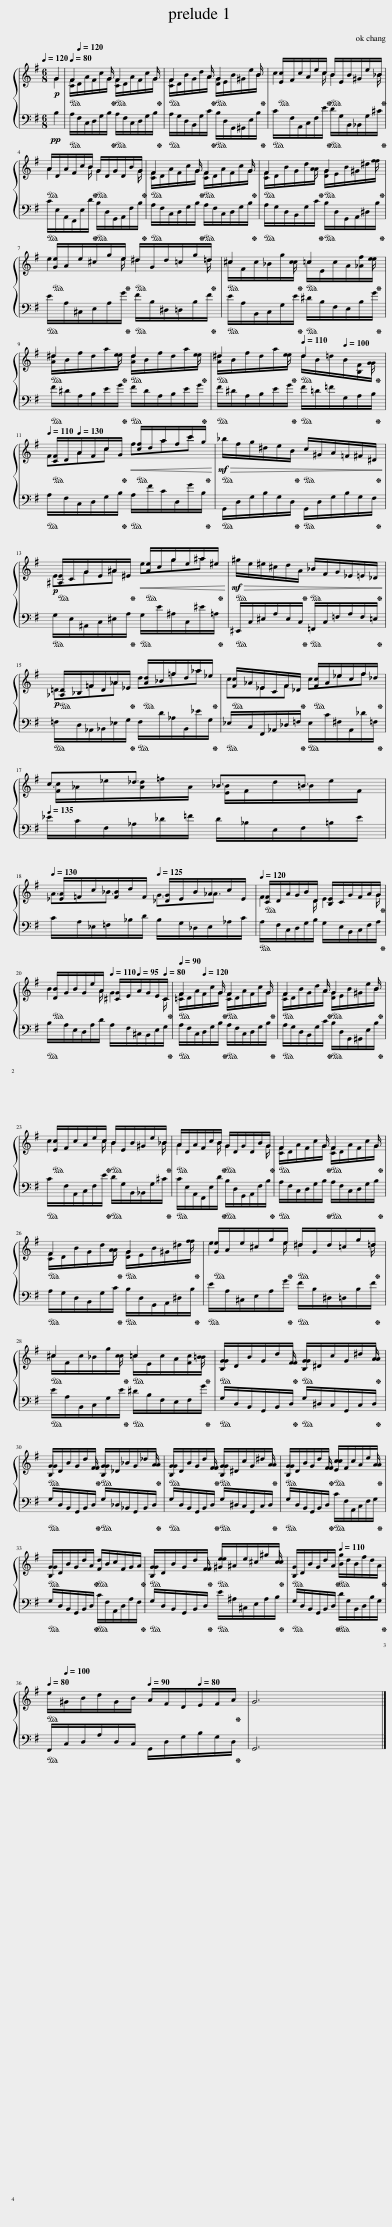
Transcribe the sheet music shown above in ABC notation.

X:1
%%score { ( 1 2 ) 3 }
L:1/8
Q:1/4=120
M:6/8
I:linebreak $
K:G
V:1 treble
V:2 treble
V:3 bass
V:1
!p! G2 |[Q:1/4=80]!ped! [CF]/[Q:1/4=120]D/A/F/c/G/!ped-up!!ped! [CF]/D/A/F/c/G/!ped-up! |!ped! [CF]/D/B/G/d/A/!ped-up!!ped! [DG]/E/B/^G/e/B/!ped-up! |!ped! [Ec]/F/c/A/e/c/!ped-up!!ped! B/E/B/^G/e/_B/!ped-up! |$!ped! A/D/A/F/c/B/!ped-up!!ped! G/D/G/D/B/G/!ped-up! | %5
!ped! [CF]/D/A/F/c/G/!ped-up!!ped! [CF]/D/A/F/c/G/!ped-up! |!ped! [CF]/D/B/G/d/A/!ped-up!!ped! [DG]/E/B/^G/^d/f/!ped-up! |$!ped! [Ge]/A/e/^c/g/e/!ped-up!!ped! ^d/G/d/=c/g/=d/!ped-up! |!ped! ^c/F/c/_B/g/c/!ped-up!!ped! =c/E/c/A/[_Af]/e/!ped-up! |$!ped! [A^d]/B/f/d/a/e/!ped-up!!ped! [Ad]/B/f/d/a/e/!ped-up! | %10
!ped! [A^d]/B/f/d/a/e/!ped-up![Q:1/4=110]!ped! d/B/=d/[Q:1/4=100]B/[B,F]/G/!ped-up! |$[Q:1/4=110]!ped! [CF]/D/[Q:1/4=130]A/F/c/G/!ped-up!!ped!!<(! [cf]/d/a/f/c'/g/!ped-up!!<)! |!mf!!ped!!>(! _b/f/g/^d/e/B/!ped-up!!ped! c/^G/A/=F/^F/^D/!>)!!ped-up! |$!p!!ped! [^A,E]/C/G/E/^A/^E/!ped-up!!ped!!<(! [Ae]/c/g/e/^a/^e/!ped-up!!<)! |!mf!!ped!!>(! ^g/e/^e/^c/d/A/!ped-up!!ped! _B/F/G/_E/=E/_D/!>)!!ped-up! |$ %15
!p!!ped! [_A,D]/_B,/=F/D/_A/_E/!ped-up!!ped! [Ad]/_B/=f/d/_a/_e/!ped-up! |!ped! [Fc]/_A/_E/C/F/_D/!ped-up!!ped! [Fc]/A/_e/c/f/_d/!ped-up! |$[Q:1/4=135] [Fc]/_A/_e/[A_d]/=f/A/ [E_B]/F/d/=B/e/F/ |$[Q:1/4=130] [_EA]/=F/c/[F_B]/d/F/[Q:1/4=125] [_DG]/E/B/_A/c/E/ |[Q:1/4=120]!ped! [CF]/D/A/G/B/D/ [B,E]/C/G/F/A/G/!ped-up! |$ %20
!ped! [DB]/G/B/G/e/A/[Q:1/4=110] [^CG]/E/[Q:1/4=95]A/G/E/[Q:1/4=80]C/!ped-up! |[Q:1/4=90]!ped! [=CF]/D/A/[Q:1/4=120]F/c/G/!ped-up!!ped! [CF]/D/A/F/c/G/!ped-up! |!ped! [CF]/D/B/G/d/A/!ped-up!!ped! [DG]/E/B/^G/e/B/!ped-up! |$!ped! [Ec]/F/c/A/e/c/!ped-up!!ped! B/E/B/^G/e/_B/!ped-up! |!ped! A/D/A/F/c/B/!ped-up!!ped! G/D/G/D/B/G/!ped-up! | %25
!ped! [CF]/D/A/F/c/G/!ped-up!!ped! [CF]/D/A/F/c/G/!ped-up! |$!ped! [CF]/D/B/G/d/A/!ped-up!!ped! [DG]/E/B/^G/^d/f/!ped-up! |!ped! [Ge]/A/e/^c/g/e/!ped-up!!ped! ^d/G/d/=c/g/=d/!ped-up! |$!ped! ^c/F/c/_B/g/c/!ped-up!!ped! =c/E/c/A/[Fc]/=B/!ped-up! |!ped! [B,G]/D/B/G/d/F/!ped-up!!ped! [B,G]/^D/c/G/^d/A/!ped-up! |$ %30
!ped! [B,G]/D/B/G/d/F/!ped-up!!ped! [B,G]/_D/_B/G/_d/A/!ped-up! |!ped! [B,G]/D/B/G/d/F/!ped-up!!ped! [B,G]/^D/c/G/^d/A/!ped-up! |!ped! [B,G]/D/B/G/d/F/!ped-up!!ped! [Ec]/F/c/A/e/A/!ped-up! |$!ped! [B,G]/D/B/G/d/A/!ped-up!!ped! [Fd]/B/c/F/G/A/!ped-up! |!ped! [B,G]/D/B/G/d/F/!ped-up!!ped! [^Ge]/^A/e/^c/^g/c/!ped-up! | %35
!ped! [B,G]/D/B/G/d/A/!ped-up![Q:1/4=110]!ped! [Bg]/d/B/f/d/A/!ped-up! |$[Q:1/4=80]!ped! e/[Q:1/4=100]^G/B/d/G/B/[Q:1/4=90] A/F/D/[Q:1/4=80]E/F/A/!ped-up! | G6 |] %38
V:2
 G2 | F2 x/ G/ F2 x/ G/ | F2 x/ A/ G2 x/ B/ | c2 x/ c/ B2 x/ _B/ |$ A2 x/ B/ G2 x/ G/ | %5
 F2 x/ G/ F2 x/ G/ | F2 x/ A/ G2 x/ f/ |$ e2 x/ e/ ^d2 x/ =d/ | ^c2 x/ c/ =c2 x/ e/ |$ ^d2 x/ e/ d2 x/ e/ | %10
 ^d2 x/ e/ d2 x/ G/ |$ FAc fac' | x6 |$ EG^A eg^a | x6 |$ %15
 =D=F_A d=f_a | c_EF c_ef |$ c3/2_d3/2 _B3/2=B3/2 |$ A3/2_B3/2 G3/2_A3/2 | F2 x/ D/ E2 x/ G/ |$ %20
 B2 x/ A/ G2 x/ ^C/ | F2 x/ G/ F2 x/ G/ | F2 x/ A/ G2 x/ B/ |$ c2 x/ c/ B2 x/ _B/ | A2 x/ B/ G2 x/ G/ | %25
 F2 x/ G/ F2 x/ G/ |$ F2 x/ A/ G2 x/ f/ | e2 x/ e/ ^d2 x/ =d/ |$ ^c2 x/ c/ =c2 x/ B/ | G2 x/ F/ G2 x/ A/ |$ %30
 G2 x/ F/ G2 x/ A/ | G2 x/ F/ G2 x/ A/ | G2 x/ F/ c2 x/ A/ |$ G2 x4 | G2 x/ F/ e2 x/ ^c/ | %35
 x6 |$ x6 | x6 |] %38
V:3
!pp! B,2 |!ped! A,/F,/C,/D,/G,/B,/!ped-up!!ped! A,/F,/C,/D,/G,/B,/!ped-up! |!ped! A,/G,/D,/B,,/G,/C/!ped-up!!ped! B,/D,/G,,/^G,,/E,/B,/!ped-up! |!ped! C/F,/A,,/C,/F,/E/!ped-up!!ped! D/G,/B,,/_B,,/G,/^C/!ped-up! |$!ped! C/E,/A,,/F,,/E,/D/!ped-up!!ped! B,/D,/G,,/A,,/F,/B,/!ped-up! | %5
!ped! A,/F,/C,/D,/G,/B,/!ped-up!!ped! A,/F,/C,/D,/G,/B,/!ped-up! |!ped! A,/G,/D,/B,,/G,/C/!ped-up!!ped! B,/D,/G,,/A,,/^D,/B,/!ped-up! |$!ped! E/A,/^C,/E,/A,/G/!ped-up!!ped! F/B,/^D,/=D,/B,/F/!ped-up! |!ped! E/A,/B,,/C,/G,/E/!ped-up!!ped! ^D/B,/F,/E,/B,/G/!ped-up! |$!ped! F/^D/A,/B,/E/G/!ped-up!!ped! F/D/A,/B,/E/G/!ped-up! | %10
!ped! F/^D/A,/B,/E/G/!ped-up!!ped! F/=D/=F/G,/A,/B,/!ped-up! |$!ped! A,/F,/C,/D,/G,/B,/!ped-up!!ped! A,/F/C/D,/G/B,/!ped-up! |!ped! G,,/D,/G,/B,/G,/D,/!ped-up!!ped! G,,/D,/G,/B,/G,/F,/!ped-up! |$!ped! G,/E,/^A,,/C,/^E,/A,/!ped-up!!ped! G,/E/^A,/C,/^E/=A,/!ped-up! |!ped! ^E,,/C,/^E,/A,/E,/C,/!ped-up!!ped! =F,,/C,/=F,/A,/F,/=E,/!ped-up! |$ %15
!ped! =F,/D,/_A,,/_B,,/_E,/G,/!ped-up!!ped! F,/D/_A,/B,,/_E/G,/!ped-up! |!ped! _E,/C,/F,,/_A,,/_D,/=F,/!ped-up!!ped! E,/C/^F,/A,,/_D/=F,/!ped-up! |$ _E/C/F,/_A,/_D/=F/ D/_B,/E,/F,/=B,/E/ |$ C/A,/_E,/=F,/_B,/D/ B,/G,/_D,/E,/_A,/C/ |!ped! A,/F,/C,/D,/G,/B,/ G,/E,/B,,/C,/F,/A,/!ped-up! |$ %20
!ped! B,/A,/E,/D,/A,/D/ A,/F,/^C,/B,,/E,/G,/!ped-up! |!ped! A,/F,/C,/D,/G,/B,/!ped-up!!ped! A,/F,/C,/D,/G,/B,/!ped-up! |!ped! A,/G,/D,/B,,/G,/C/!ped-up!!ped! B,/D,/G,,/^G,,/E,/B,/!ped-up! |$!ped! C/F,/A,,/C,/F,/E/!ped-up!!ped! D/G,/B,,/_B,,/G,/^C/!ped-up! |!ped! C/E,/A,,/F,,/E,/D/!ped-up!!ped! B,/D,/G,,/A,,/F,/B,/!ped-up! | %25
!ped! A,/F,/C,/D,/G,/B,/!ped-up!!ped! A,/F,/C,/D,/G,/B,/!ped-up! |$!ped! A,/G,/D,/B,,/G,/C/!ped-up!!ped! B,/D,/G,,/A,,/^D,/B,/!ped-up! |!ped! E/A,/^C,/E,/A,/G/!ped-up!!ped! F/B,/^D,/=D,/B,/F/!ped-up! |$!ped! E/A,/B,,/C,/G,/E/!ped-up!!ped! ^D/B,/F,/E,/F,/G/!ped-up! |!ped! G,/D,/B,,/G,,/B,,/D,/!ped-up!!ped! G,/^D,/C,/G,,/C,/D,/!ped-up! |$ %30
!ped! G,/D,/B,,/G,,/B,,/D,/!ped-up!!ped! G,/_D,/_B,,/G,,/B,,/D,/!ped-up! |!ped! G,/D,/B,,/G,,/B,,/D,/!ped-up!!ped! G,/^D,/C,/G,,/C,/D,/!ped-up! |!ped! G,/D,/B,,/G,,/B,,/D,/!ped-up!!ped! C/F,/A,,/C,/F,/G,/!ped-up! |$!ped! G,/D,/B,,/G,,/B,,/D,/!ped-up!!ped! C/F,/A,,/D,/A,/F,/!ped-up! |!ped! G,/D,/B,,/G,,/B,,/D,/!ped-up!!ped! E/^A,/^C,/E,/A,/B,/!ped-up! | %35
!ped! G,/D,/B,,/G,,/B,,/D,/!ped-up!!ped! D/G,/B,,/D,/B,/G,/!ped-up! |$!ped! F,,/C,/D,/A,/D,/C,/ G,,/D,/G,/B,/G,/D,/!ped-up! | G,,6 |] %38
